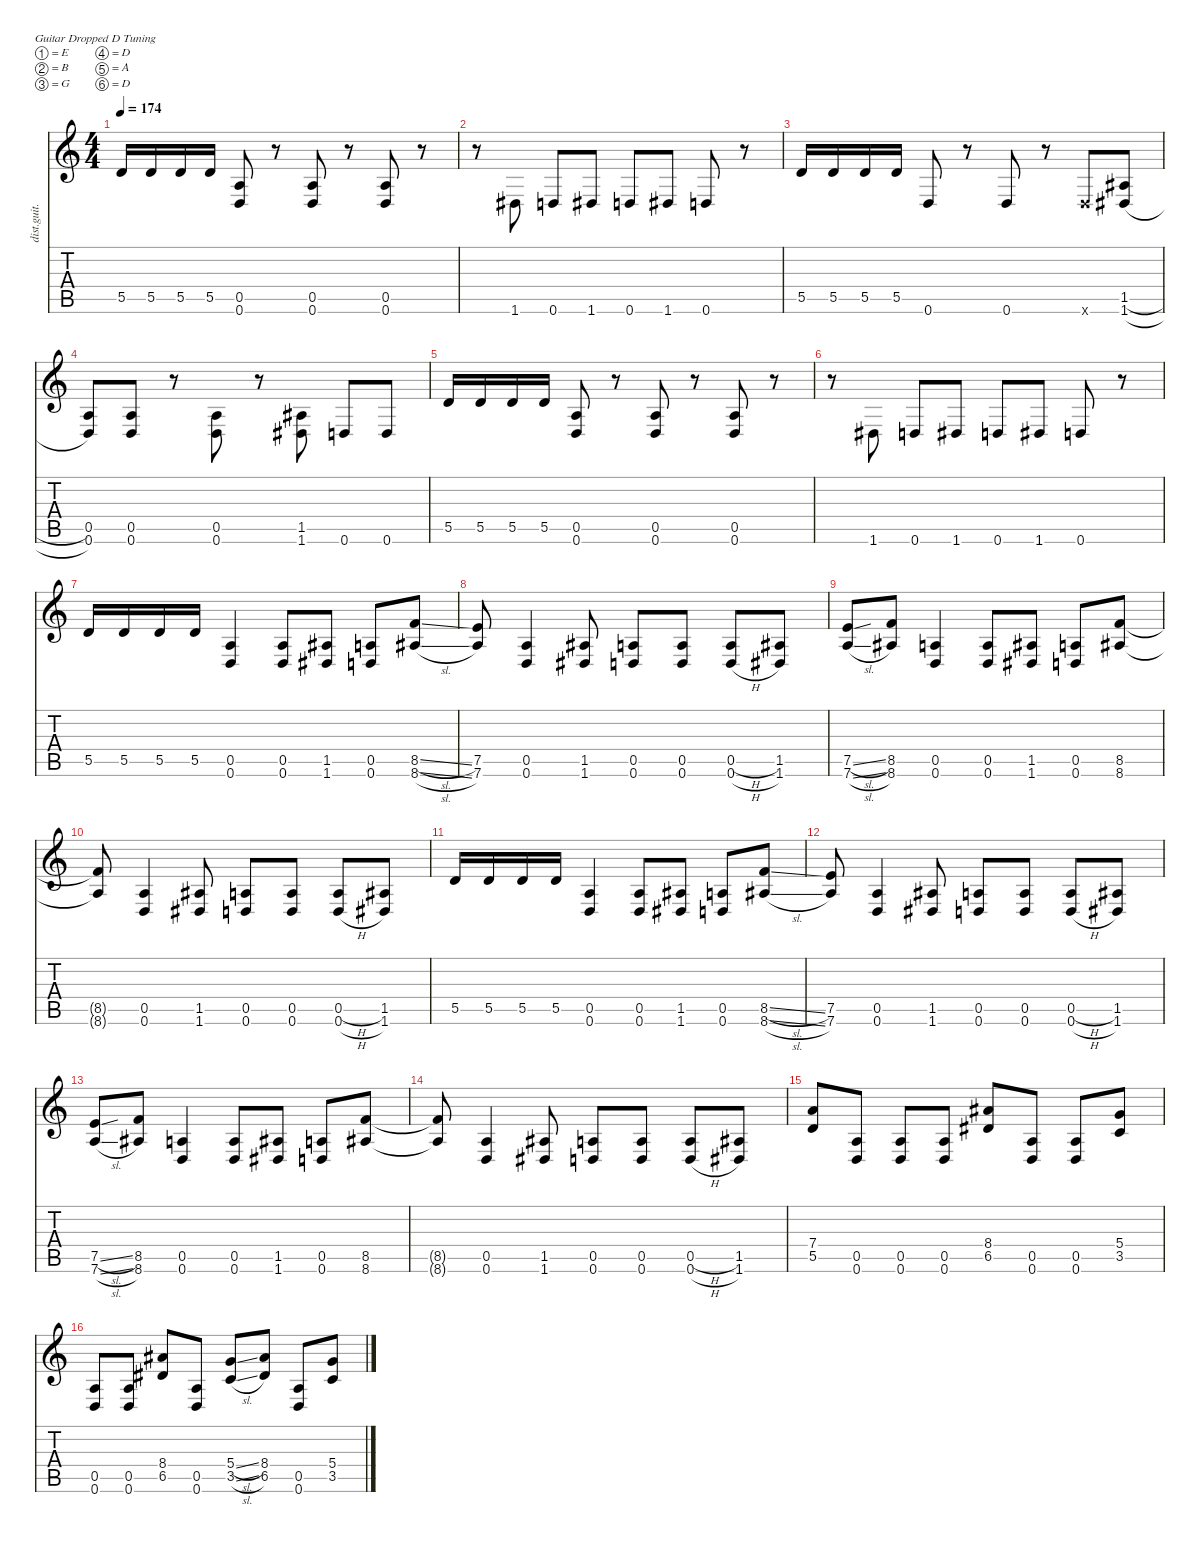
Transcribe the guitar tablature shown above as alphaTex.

\defaultSystemsLayout 4
\hideDynamics
\bracketExtendMode nobrackets
\track ("Дорожка 1" "dist.guit.") {instrument distortionguitar}
\staff {score tabs}
\tuning (E4 B3 G3 D3 A2 D2)
\ts (4 4)
\tempo 174
\clef g2
\ks c
5.5.16{dy f beam Up} 5.5.16{beam Up} 5.5.16{beam Up} 5.5.16{beam Up} (0.5 0.6).8{beam Up} r.8{beam Down} (0.5 0.6).8{beam Up} r.8{beam Down} (0.5 0.6).8{beam Up} r.8{beam Down} |
r.8{beam Down} 1.6{acc #}.8{beam Up} 0.6.8{beam Up} 1.6{acc #}.8{beam Up} 0.6.8{beam Up} 1.6{acc #}.8{beam Up} 0.6.8{beam Up} r.8{beam Down} |
5.5.16{beam Up} 5.5.16{beam Up} 5.5.16{beam Up} 5.5.16{beam Up} 0.6.8{beam Up} r.8{beam Down} 0.6.8{beam Up} r.8{beam Down} 0.6{x}.8{beam Up} (1.5{h acc #} 1.6{h acc #}).8{beam Up} |
(0.5 0.6).8{beam Up} (0.5 0.6).8{beam Up} r.8{beam Down} (0.5 0.6).8{beam Up} r.8{beam Down} (1.5{acc #} 1.6{acc #}).8{beam Up} 0.6.8{beam Up} 0.6.8{beam Up} |
5.5.16{beam Up} 5.5.16{beam Up} 5.5.16{beam Up} 5.5.16{beam Up} (0.5 0.6).8{beam Up} r.8{beam Down} (0.5 0.6).8{beam Up} r.8{beam Down} (0.5 0.6).8{beam Up} r.8{beam Down} |
r.8{beam Down} 1.6{acc #}.8{beam Up} 0.6.8{beam Up} 1.6{acc #}.8{beam Up} 0.6.8{beam Up} 1.6{acc #}.8{beam Up} 0.6.8{beam Up} r.8{beam Down} |
5.5.16{beam Up} 5.5.16{beam Up} 5.5.16{beam Up} 5.5.16{beam Up} (0.5 0.6).4{beam Up} (0.5 0.6).8{beam Up} (1.5{acc #} 1.6{acc #}).8{beam Up} (0.5 0.6).8{beam Up} (8.5{sl} 8.6{sl acc #}).8{beam Up} |
(7.5 7.6).8{beam Up} (0.5 0.6).4{beam Up} (1.5{acc #} 1.6{acc #}).8{beam Up} (0.5 0.6).8{beam Up} (0.5 0.6).8{beam Up} (0.5{h} 0.6{h}).8{beam Up} (1.5{acc #} 1.6{acc #}).8{beam Up} |
(7.5{sl} 7.6{sl}).8{beam Up} (8.5 8.6{acc #}).8{beam Up} (0.5 0.6).4{beam Up} (0.5 0.6).8{beam Up} (1.5{acc #} 1.6{acc #}).8{beam Up} (0.5 0.6).8{beam Up} (8.5 8.6{acc #}).8{beam Up} |
(8.5{t} 8.6{t acc #}).8{beam Up} (0.5 0.6).4{beam Up} (1.5{acc #} 1.6{acc #}).8{beam Up} (0.5 0.6).8{beam Up} (0.5 0.6).8{beam Up} (0.5{h} 0.6{h}).8{beam Up} (1.5{acc #} 1.6{acc #}).8{beam Up} |
5.5.16{beam Up} 5.5.16{beam Up} 5.5.16{beam Up} 5.5.16{beam Up} (0.5 0.6).4{beam Up} (0.5 0.6).8{beam Up} (1.5{acc #} 1.6{acc #}).8{beam Up} (0.5 0.6).8{beam Up} (8.5{sl} 8.6{sl acc #}).8{beam Up} |
(7.5 7.6).8{beam Up} (0.5 0.6).4{beam Up} (1.5{acc #} 1.6{acc #}).8{beam Up} (0.5 0.6).8{beam Up} (0.5 0.6).8{beam Up} (0.5{h} 0.6{h}).8{beam Up} (1.5{acc #} 1.6{acc #}).8{beam Up} |
(7.5{sl} 7.6{sl}).8{beam Up} (8.5 8.6{acc #}).8{beam Up} (0.5 0.6).4{beam Up} (0.5 0.6).8{beam Up} (1.5{acc #} 1.6{acc #}).8{beam Up} (0.5 0.6).8{beam Up} (8.5 8.6{acc #}).8{beam Up} |
(8.5{t} 8.6{t acc #}).8{beam Up} (0.5 0.6).4{beam Up} (1.5{acc #} 1.6{acc #}).8{beam Up} (0.5 0.6).8{beam Up} (0.5 0.6).8{beam Up} (0.5{h} 0.6{h}).8{beam Up} (1.5{acc #} 1.6{acc #}).8{beam Up} |
(7.4 5.5).8{beam Up} (0.5 0.6).8{beam Up} (0.5 0.6).8{beam Up} (0.5 0.6).8{beam Up} (8.4{acc #} 6.5{acc #}).8{beam Up} (0.5 0.6).8{beam Up} (0.5 0.6).8{beam Up} (5.4 3.5).8{beam Up} |
(0.5 0.6).8{beam Up} (0.5 0.6).8{beam Up} (8.4{acc #} 6.5{acc #}).8{beam Up} (0.5 0.6).8{beam Up} (5.4{sl} 3.5{sl}).8{beam Up} (8.4{acc #} 6.5{acc #}).8{beam Up} (0.5 0.6).8{beam Up} (5.4{sl} 3.5{sl}).8{beam Up}
